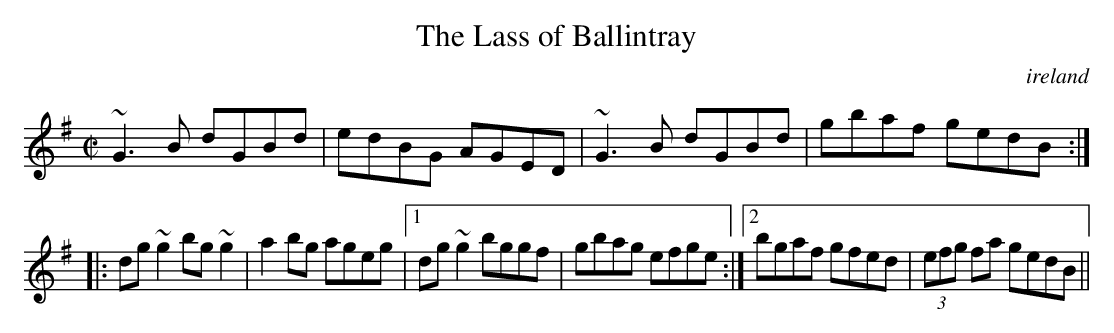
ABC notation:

X:1
T:Lass of Ballintray, The
O:ireland
M:C|
K:G
~G3B dGBd|edBG AGED|~G3B dGBd|gbaf gedB:|
|:dg~g2 bg~g2|a2bg ageg|1 dg~g2 bggf|gbag efge:|2 bgaf gfed|(3efg fa gedB||
